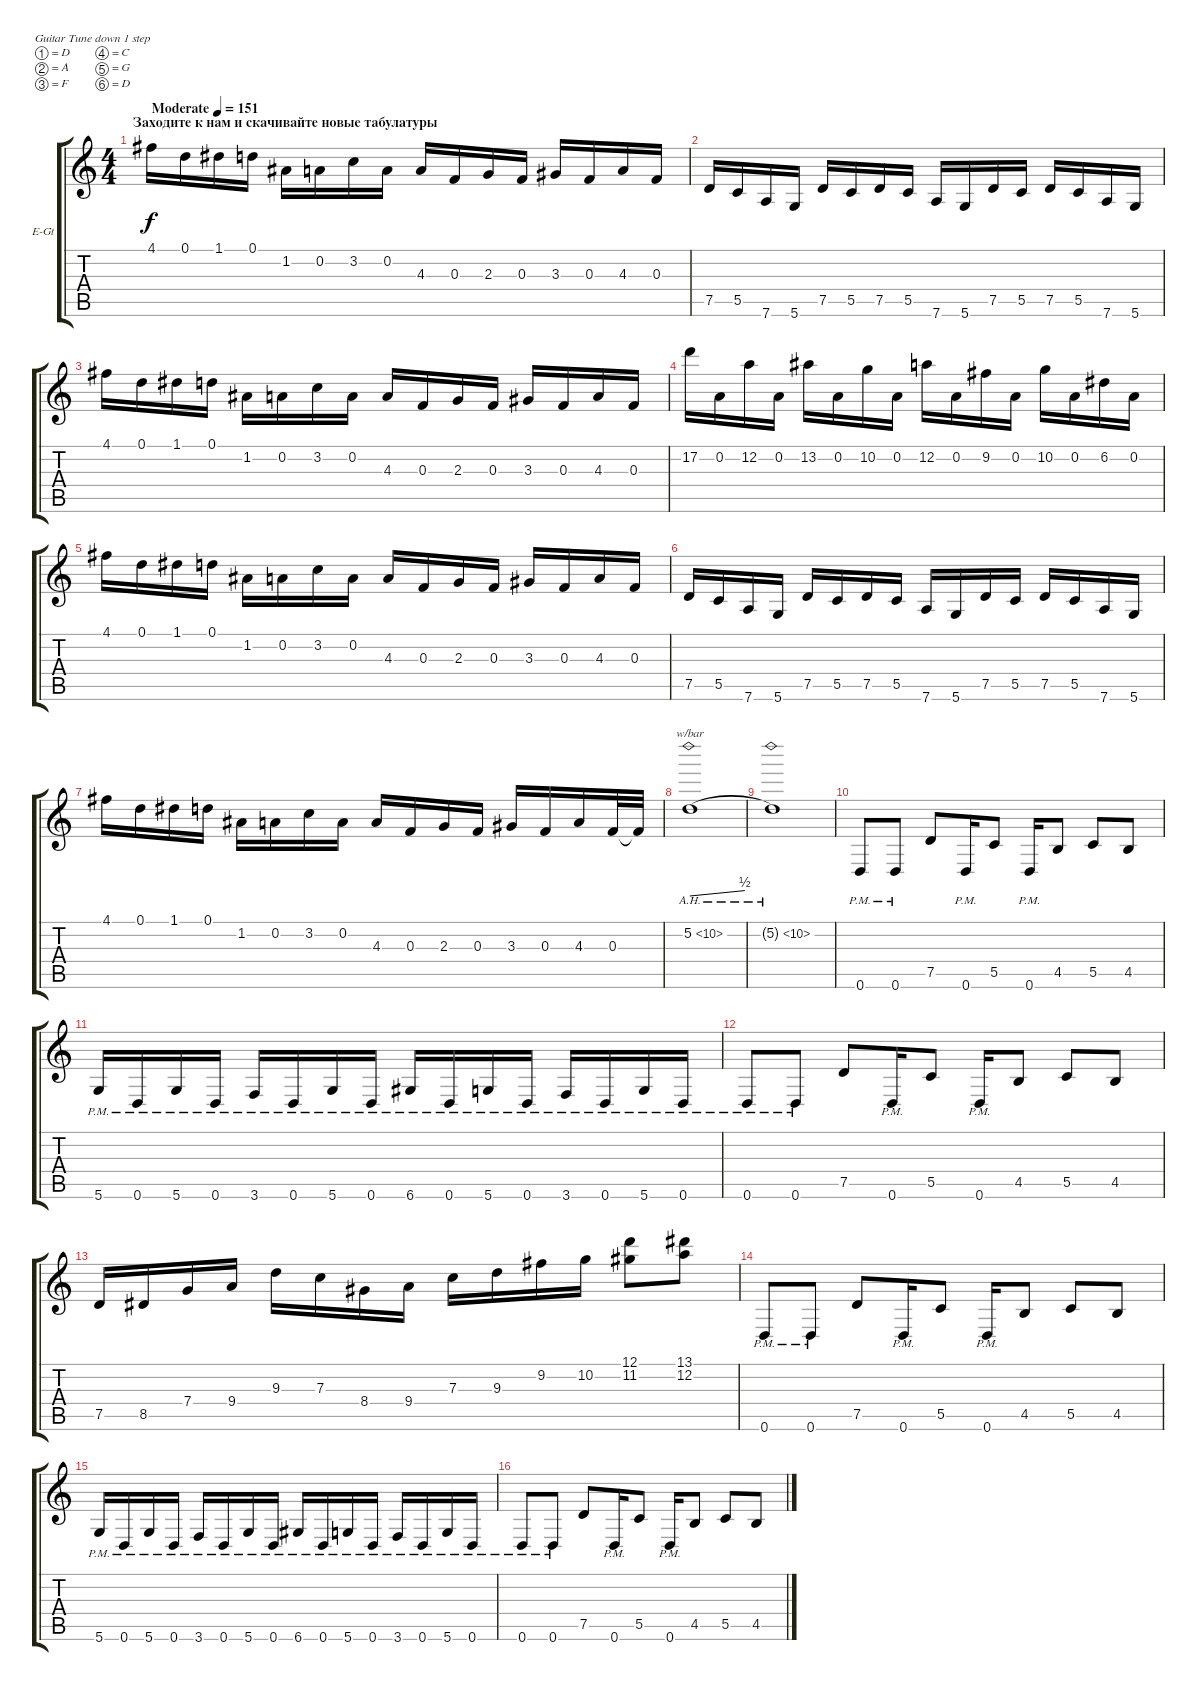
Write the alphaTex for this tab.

\bracketExtendMode groupsimilarinstruments
\firstSystemTrackNameOrientation horizontal
\otherSystemsTrackNameOrientation horizontal
\track ("Гитара 1" "E-Gt") {instrument distortionguitar}
\staff {score tabs}
\tuning (D4 A3 F3 C3 G2 D2)
\ts (4 4)
\beaming (8 2 2 2 2)
\section ("" "Заходите к нам и скачивайте новые табулатуры")
\tempo (151 "Moderate")
\clef g2
\ks c
4.1.16{dy f instrument distortionguitar} 0.1.16 1.1.16 0.1.16 1.2.16 0.2.16 3.2.16 0.2.16 4.3.16 0.3.16 2.3.16 0.3.16 3.3.16 0.3.16 4.3.16 0.3.16 |
7.5.16 5.5.16 7.6.16 5.6.16 7.5.16 5.5.16 7.5.16 5.5.16 7.6.16 5.6.16 7.5.16 5.5.16 7.5.16 5.5.16 7.6.16 5.6.16 |
4.1.16 0.1.16 1.1.16 0.1.16 1.2.16 0.2.16 3.2.16 0.2.16 4.3.16 0.3.16 2.3.16 0.3.16 3.3.16 0.3.16 4.3.16 0.3.16 |
17.2.16 0.2.16 12.2.16 0.2.16 13.2.16 0.2.16 10.2.16 0.2.16 12.2.16 0.2.16 9.2.16 0.2.16 10.2.16 0.2.16 6.2.16 0.2.16 |
4.1.16 0.1.16 1.1.16 0.1.16 1.2.16 0.2.16 3.2.16 0.2.16 4.3.16 0.3.16 2.3.16 0.3.16 3.3.16 0.3.16 4.3.16 0.3.16 |
7.5.16 5.5.16 7.6.16 5.6.16 7.5.16 5.5.16 7.5.16 5.5.16 7.6.16 5.6.16 7.5.16 5.5.16 7.5.16 5.5.16 7.6.16 5.6.16 |
4.1.16 0.1.16 1.1.16 0.1.16 1.2.16 0.2.16 3.2.16 0.2.16 4.3.16 0.3.16 2.3.16 0.3.16 3.3.16 0.3.16 4.3.16 0.3.32 0.3{t}.32 |
5.2{ah 5}.1{tbe (dive default 0 0 60 2)} |
5.2{ah 5 t}.1 |
0.6{pm}.8 0.6{pm}.8 7.5.8 0.6{pm}.16 5.5.8 0.6{pm}.16 4.5.8 5.5.8 4.5.8 |
5.6{pm}.16 0.6{pm}.16 5.6{pm}.16 0.6{pm}.16 3.6{pm}.16 0.6{pm}.16 5.6{pm}.16 0.6{pm}.16 6.6{pm}.16 0.6{pm}.16 5.6{pm}.16 0.6{pm}.16 3.6{pm}.16 0.6{pm}.16 5.6{pm}.16 0.6{pm}.16 |
0.6{pm}.8 0.6{pm}.8 7.5.8 0.6{pm}.16 5.5.8 0.6{pm}.16 4.5.8 5.5.8 4.5.8 |
7.5.16 8.5.16 7.4.16 9.4.16 9.3.16 7.3.16 8.4.16 9.4.16 7.3.16 9.3.16 9.2.16 10.2.16 (12.1 11.2).8 (13.1 12.2).8 |
0.6{pm}.8 0.6{pm}.8 7.5.8 0.6{pm}.16 5.5.8 0.6{pm}.16 4.5.8 5.5.8 4.5.8 |
5.6{pm}.16 0.6{pm}.16 5.6{pm}.16 0.6{pm}.16 3.6{pm}.16 0.6{pm}.16 5.6{pm}.16 0.6{pm}.16 6.6{pm}.16 0.6{pm}.16 5.6{pm}.16 0.6{pm}.16 3.6{pm}.16 0.6{pm}.16 5.6{pm}.16 0.6{pm}.16 |
0.6{pm}.8 0.6{pm}.8 7.5.8 0.6{pm}.16 5.5.8 0.6{pm}.16 4.5.8 5.5.8 4.5.8
